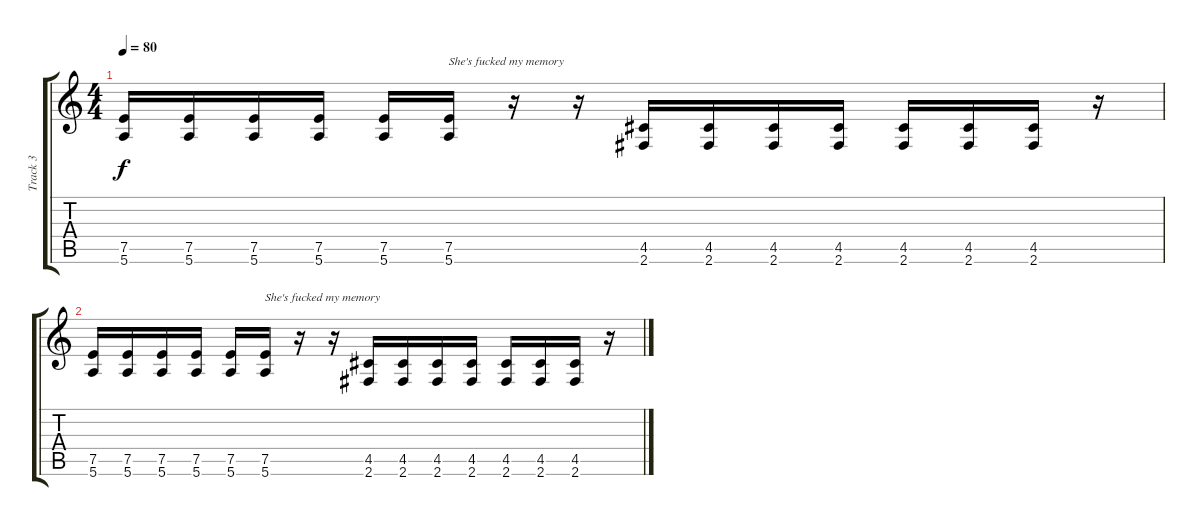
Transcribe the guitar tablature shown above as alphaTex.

\track ("Track 3" "Track 3") {instrument overdrivenguitar}
\staff {score tabs}
\tuning (E4 B3 G3 D3 A2 E2) {hide}
\ts (4 4)
\tempo 80
\clef g2
\ks c
(7.5 5.6).16{dy f} (7.5 5.6).16 (7.5 5.6).16 (7.5 5.6).16 (7.5 5.6).16 (7.5 5.6).16{txt "She's fucked my memory"} r.16 r.16 (4.5 2.6).16 (4.5 2.6).16 (4.5 2.6).16 (4.5 2.6).16 (4.5 2.6).16 (4.5 2.6).16 (4.5 2.6).16 r.16 |
(7.5 5.6).16 (7.5 5.6).16 (7.5 5.6).16 (7.5 5.6).16 (7.5 5.6).16 (7.5 5.6).16{txt "She's fucked my memory"} r.16 r.16 (4.5 2.6).16 (4.5 2.6).16 (4.5 2.6).16 (4.5 2.6).16 (4.5 2.6).16 (4.5 2.6).16 (4.5 2.6).16 r.16
